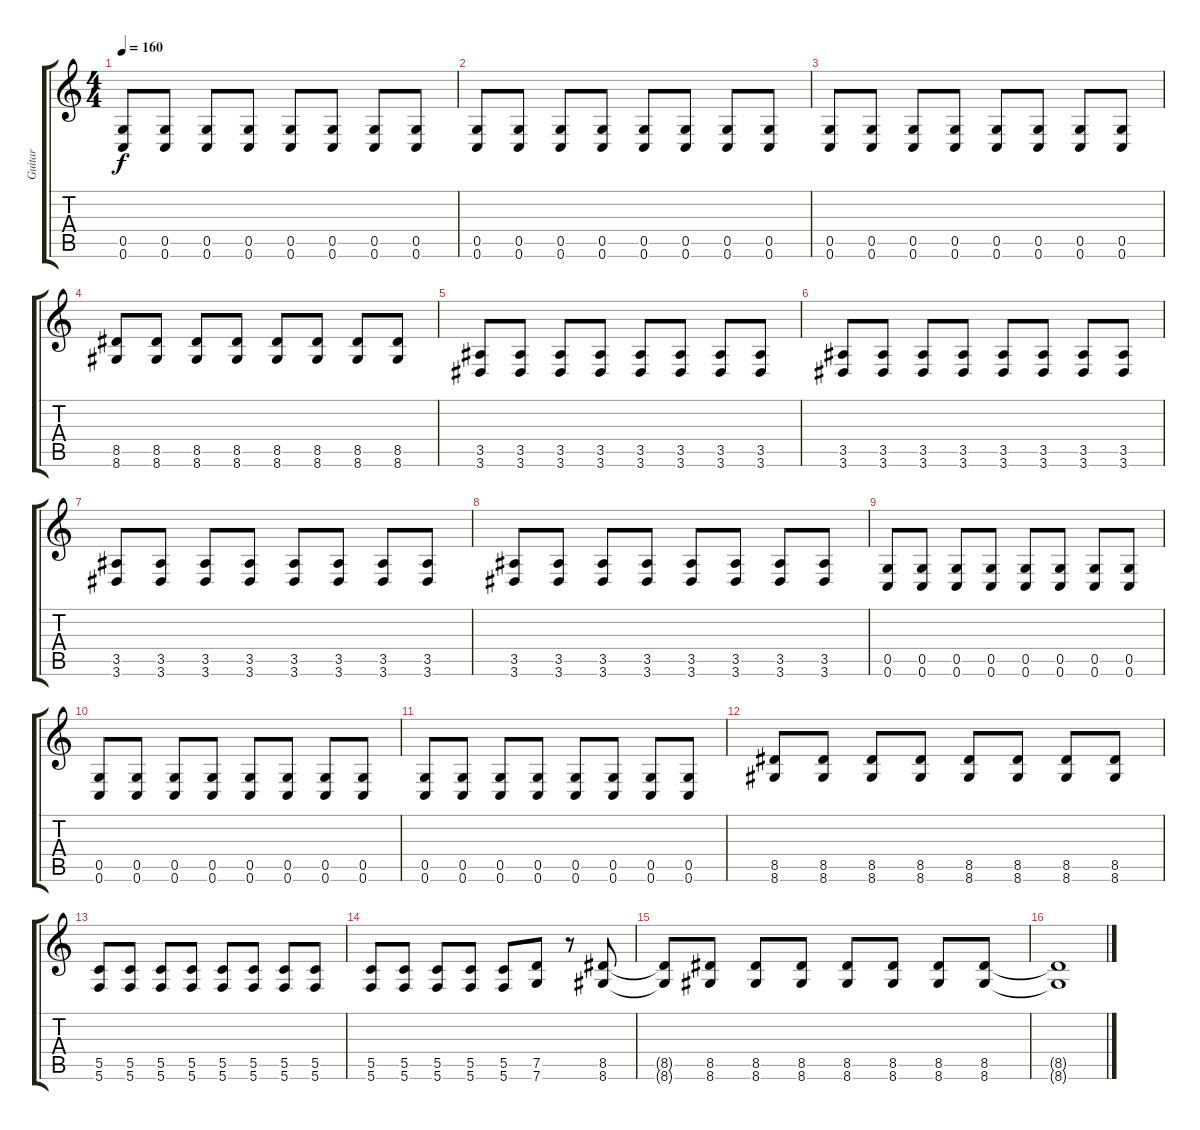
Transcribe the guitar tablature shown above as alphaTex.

\track ("Guitar" "Guitar") {instrument distortionguitar}
\staff {score tabs}
\tuning (D4 A3 F3 C3 G2 C2) {hide}
\ts (4 4)
\tempo 160
\clef g2
\ks c
(0.5 0.6).8{dy f} (0.5 0.6).8 (0.5 0.6).8 (0.5 0.6).8 (0.5 0.6).8 (0.5 0.6).8 (0.5 0.6).8 (0.5 0.6).8 |
(0.5 0.6).8 (0.5 0.6).8 (0.5 0.6).8 (0.5 0.6).8 (0.5 0.6).8 (0.5 0.6).8 (0.5 0.6).8 (0.5 0.6).8 |
(0.5 0.6).8 (0.5 0.6).8 (0.5 0.6).8 (0.5 0.6).8 (0.5 0.6).8 (0.5 0.6).8 (0.5 0.6).8 (0.5 0.6).8 |
(8.5 8.6).8 (8.5 8.6).8 (8.5 8.6).8 (8.5 8.6).8 (8.5 8.6).8 (8.5 8.6).8 (8.5 8.6).8 (8.5 8.6).8 |
(3.5 3.6).8 (3.5 3.6).8 (3.5 3.6).8 (3.5 3.6).8 (3.5 3.6).8 (3.5 3.6).8 (3.5 3.6).8 (3.5 3.6).8 |
(3.5 3.6).8 (3.5 3.6).8 (3.5 3.6).8 (3.5 3.6).8 (3.5 3.6).8 (3.5 3.6).8 (3.5 3.6).8 (3.5 3.6).8 |
(3.5 3.6).8 (3.5 3.6).8 (3.5 3.6).8 (3.5 3.6).8 (3.5 3.6).8 (3.5 3.6).8 (3.5 3.6).8 (3.5 3.6).8 |
(3.5 3.6).8 (3.5 3.6).8 (3.5 3.6).8 (3.5 3.6).8 (3.5 3.6).8 (3.5 3.6).8 (3.5 3.6).8 (3.5 3.6).8 |
(0.5 0.6).8 (0.5 0.6).8 (0.5 0.6).8 (0.5 0.6).8 (0.5 0.6).8 (0.5 0.6).8 (0.5 0.6).8 (0.5 0.6).8 |
(0.5 0.6).8 (0.5 0.6).8 (0.5 0.6).8 (0.5 0.6).8 (0.5 0.6).8 (0.5 0.6).8 (0.5 0.6).8 (0.5 0.6).8 |
(0.5 0.6).8 (0.5 0.6).8 (0.5 0.6).8 (0.5 0.6).8 (0.5 0.6).8 (0.5 0.6).8 (0.5 0.6).8 (0.5 0.6).8 |
(8.5 8.6).8 (8.5 8.6).8 (8.5 8.6).8 (8.5 8.6).8 (8.5 8.6).8 (8.5 8.6).8 (8.5 8.6).8 (8.5 8.6).8 |
(5.5 5.6).8 (5.5 5.6).8 (5.5 5.6).8 (5.5 5.6).8 (5.5 5.6).8 (5.5 5.6).8 (5.5 5.6).8 (5.5 5.6).8 |
(5.5 5.6).8 (5.5 5.6).8 (5.5 5.6).8 (5.5 5.6).8 (5.5 5.6).8 (7.5 7.6).8 r.8 (8.5 8.6).8 |
(8.5{t} 8.6{t}).8 (8.5 8.6).8 (8.5 8.6).8 (8.5 8.6).8 (8.5 8.6).8 (8.5 8.6).8 (8.5 8.6).8 (8.5 8.6).8 |
(8.5{t} 8.6{t}).1
